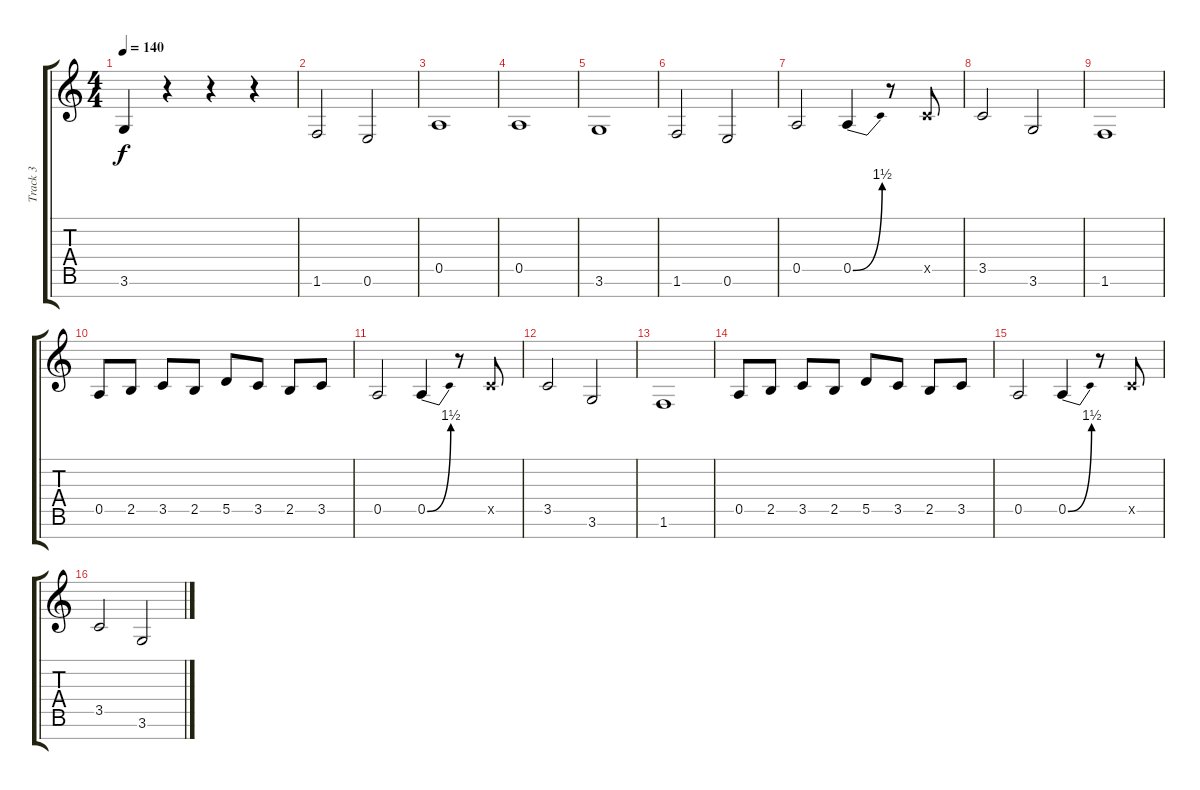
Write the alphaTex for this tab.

\track ("Track 3" "Track 3") {instrument electricbassfinger}
\staff {score tabs}
\tuning (E4 B3 G3 D3 A2 E2 B1) {hide}
\ts (4 4)
\tempo 140
\clef g2
\ks c
3.6.4{dy f} r.4 r.4 r.4 |
1.6.2 0.6.2 |
0.5.1 |
0.5.1 |
3.6.1 |
1.6.2 0.6.2 |
0.5.2 0.5{be (bend 0 0 60 6)}.4 r.8 3.5{x}.8 |
3.5.2 3.6.2 |
1.6.1 |
0.5.8 2.5.8 3.5.8 2.5.8 5.5.8 3.5.8 2.5.8 3.5.8 |
0.5.2 0.5{be (bend 0 0 60 6)}.4 r.8 3.5{x}.8 |
3.5.2 3.6.2 |
1.6.1 |
0.5.8 2.5.8 3.5.8 2.5.8 5.5.8 3.5.8 2.5.8 3.5.8 |
0.5.2 0.5{be (bend 0 0 60 6)}.4 r.8 3.5{x}.8 |
3.5.2 3.6.2
